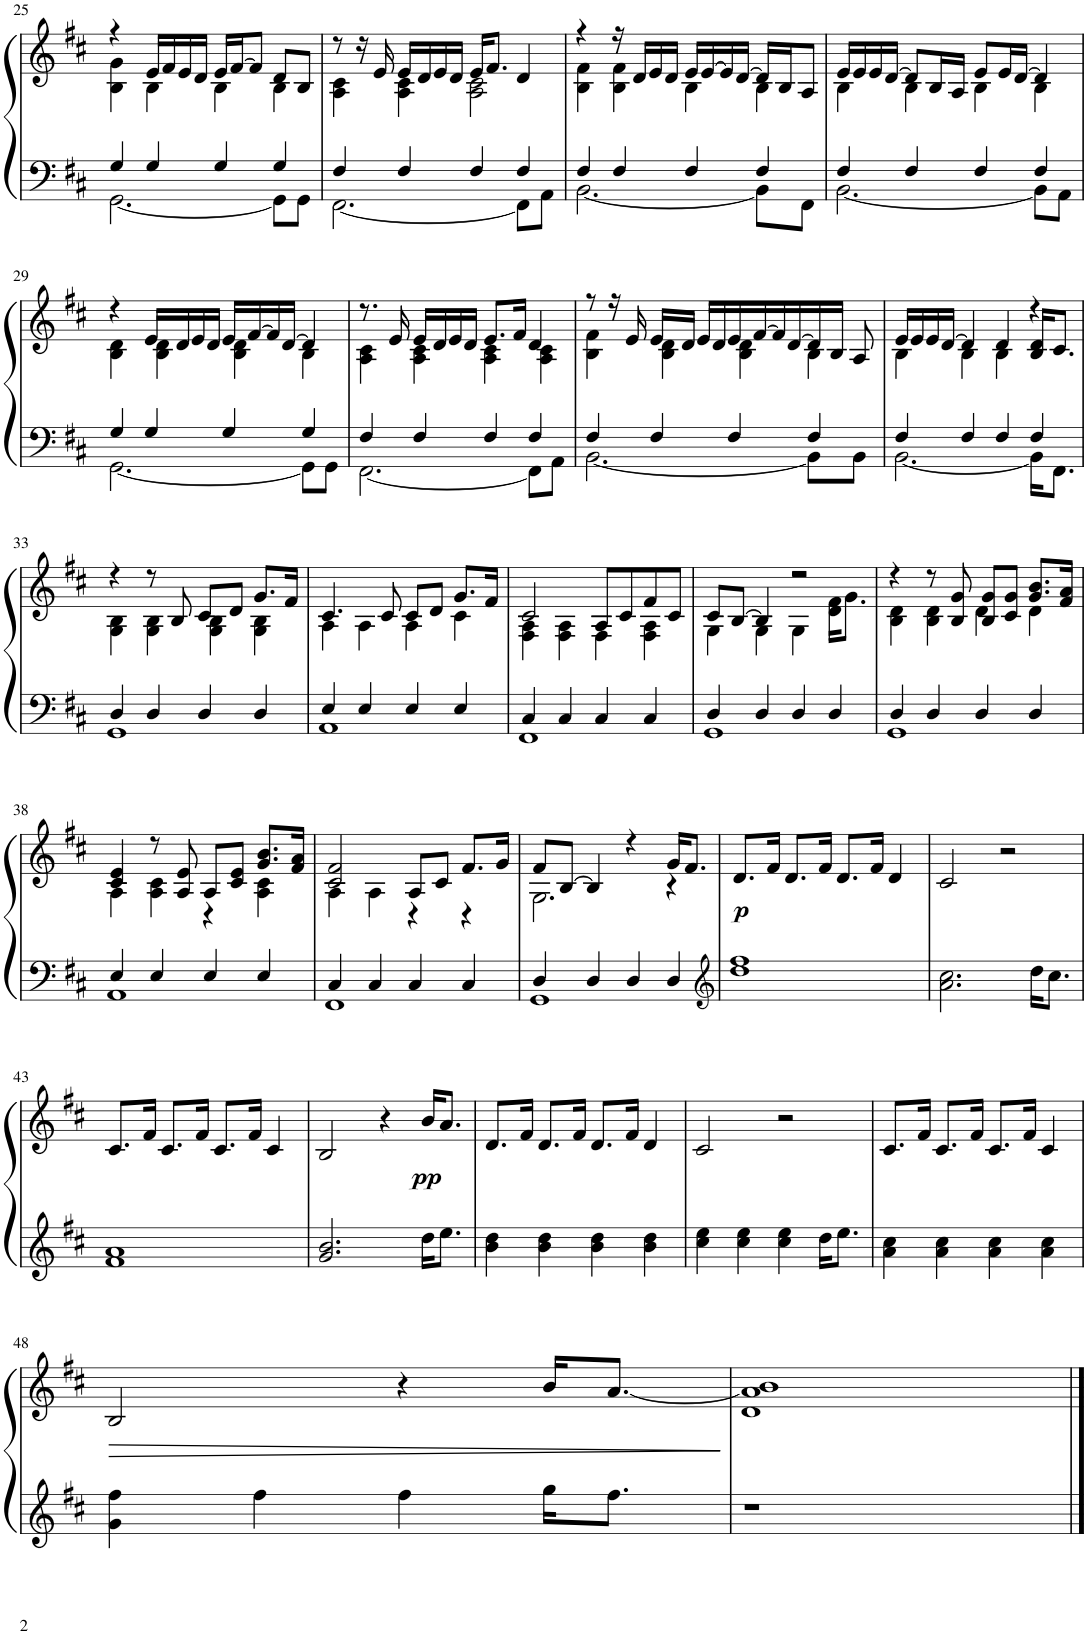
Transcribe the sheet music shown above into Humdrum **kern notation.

**kern	**kern	**dynam
*part1	*part1	*part1
*staff2	*staff1	*staff1/2
*I"Piano	*	*
*I'Pno.	*	*
!!LO:PB:g=z
*clefF4	*clefG2	*
*k[f#c#]	*k[f#c#]	*
*M4/4	*M4/4	*
=25	=25	=25
*^	*^	*
4G/	[<2.GG\	4r	4B\ 4g\	.
4G/	.	16e/LL	4B\	.
.	.	16f#/	.	.
.	.	16e/	.	.
.	.	16d/JJ	.	.
4G/	.	16e/LL	4B\	.
.	.	[16f#/J	.	.
.	.	8f#/J]	.	.
4G/	8GG\L]	8d/L	4B\	.
.	8GG\J	8B/J	.	.
=26	=26	=26	=26	=26
4F#/	[<2.FF#\	8r	4A\ 4c#\	.
.	.	16r	.	.
.	.	16e/	.	.
4F#/	.	16e/LL	4A\ 4c#\	.
.	.	16d/	.	.
.	.	16e/	.	.
.	.	16d/JJ	.	.
4F#/	.	16e/KL	2A\ 2c#\	.
.	.	8.f#/J	.	.
4F#/	8FF#\L]	4d/	.	.
.	8AA\J	.	.	.
=27	=27	=27	=27	=27
4F#/	[<2.BB\	4r	4B\ 4f#\	.
4F#/	.	16r	4B\ 4f#\	.
.	.	16d/LL	.	.
.	.	16e/	.	.
.	.	16d/JJ	.	.
4F#/	.	16e/LL	4B\	.
.	.	[16e/	.	.
.	.	16e/]	.	.
.	.	[16d/JJ	.	.
4F#/	8BB\L]	16d/LL]	4B\	.
.	.	16B/J	.	.
.	8FF#\J	8A/J	.	.
=28	=28	=28	=28	=28
4F#/	[<2.BB\	16e/LL	4B\	.
.	.	16e/	.	.
.	.	16e/	.	.
.	.	[16d/JJ	.	.
4F#/	.	8d/L]	4B\	.
.	.	16B/L	.	.
.	.	16A/JJ	.	.
4F#/	.	8e/L	4B\	.
.	.	16e/L	.	.
.	.	[16d/JJ	.	.
4F#/	8BB\L]	4d/]	4B\	.
.	8AA\J	.	.	.
!!LO:LB:g=z	!!
=29	=29	=29	=29	=29
4G/	[<2.GG\	4r	4B\ 4d\	.
4G/	.	16e/LL	4B\ 4d\	.
.	.	16d/	.	.
.	.	16e/	.	.
.	.	16d/JJ	.	.
4G/	.	16e/LL	4B\ 4d\	.
.	.	[16f#/	.	.
.	.	16f#/]	.	.
.	.	[>16d/JJ	.	.
4G/	8GG\L]	4d/]	4B\	.
.	8GG\J	.	.	.
=30	=30	=30	=30	=30
4F#/	[<2.FF#\	8.r	4A\ 4c#\	.
.	.	16e/	.	.
4F#/	.	16e/LL	4A\ 4c#\	.
.	.	16d/	.	.
.	.	16e/	.	.
.	.	16d/JJ	.	.
4F#/	.	8.e/L	4A\ 4c#\	.
.	.	16f#/Jk	.	.
4F#/	8FF#\L]	4d/	4A\ 4c#\	.
.	8AA\J	.	.	.
=31	=31	=31	=31	=31
4F#/	[<2.BB\	8r	4B\ 4f#\	.
.	.	16r	.	.
.	.	16e/	.	.
4F#/	.	16e/LL	4B\ 4d\	.
.	.	16d/JJ	.	.
.	.	16e/LL	.	.
.	.	16d/	.	.
4F#/	.	16e/	4B\ 4d\	.
.	.	[16f#/	.	.
.	.	16f#/]	.	.
.	.	[16d/	.	.
4F#/	8BB\L]	16d/]	4B\	.
.	.	16B/JJ	.	.
.	8BB\J	8A/	.	.
=32	=32	=32	=32	=32
4F#/	[<2.BB\	16e/LL	4B\	.
.	.	16e/	.	.
.	.	16e/	.	.
.	.	[16d/JJ	.	.
4F#/	.	4d/]	4B\	.
4F#/	.	4d/	4B\	.
4F#/	16BB\KL]	4r	16B/ 16d/KL	.
.	8.FF#\J	.	8.c#/J	.
!!LO:LB:g=z	!!
=33	=33	=33	=33	=33
4D/	1GG	4r	4G\ 4B\	.
4D/	.	8r	4G\ 4B\	.
.	.	8B/	.	.
4D/	.	8c#/L	4G\ 4B\	.
.	.	8d/J	.	.
4D/	.	8.g/L	4G\ 4B\	.
.	.	16f#/Jk	.	.
=34	=34	=34	=34	=34
4E/	1AA	4.c#/	4A\	.
4E/	.	.	4A\	.
.	.	8c#/	.	.
4E/	.	8c#/L	4A\	.
.	.	8d/J	.	.
4E/	.	8.g/L	4c#\	.
.	.	16f#/Jk	.	.
=35	=35	=35	=35	=35
4C#/	1FF#	2c#/	4F#\ 4A\	.
4C#/	.	.	4F#\ 4A\	.
4C#/	.	8A/L	4F#\	.
.	.	8c#/	.	.
4C#/	.	8f#/	4F#\ 4A\	.
.	.	8c#/J	.	.
=36	=36	=36	=36	=36
4D/	1GG	8c#/L	4G\	.
.	.	[8B/J	.	.
4D/	.	4B/]	4G\	.
4D/	.	2r	4G\	.
4D/	.	.	16d\ 16f#\KL	.
.	.	.	8.g\J	.
=37	=37	=37	=37	=37
4D/	1GG	4r	4B\ 4d\	.
4D/	.	8r	4B\ 4d\	.
.	.	8B/ 8g/	.	.
4D/	.	8B/ 8g/L	4d\	.
.	.	8c#/ 8g/J	.	.
4D/	.	8.g/ 8.b/L	4d\	.
.	.	16f#/ 16a/Jk	.	.
!!LO:LB:g=z	!!
=38	=38	=38	=38	=38
4E/	1AA	4c#/ 4e/	4A\	.
4E/	.	8r	4A\ 4c#\	.
.	.	8A/ 8e/	.	.
4E/	.	8A/L	4r	.
.	.	8c#/ 8e/J	.	.
4E/	.	8.g/ 8.b/L	4A\ 4c#\	.
.	.	16f#/ 16a/Jk	.	.
=39	=39	=39	=39	=39
4C#/	1FF#	2c#/ 2f#/	4A\	.
4C#/	.	.	4A\	.
4C#/	.	8A/L	4r	.
.	.	8c#/J	.	.
4C#/	.	8.f#/L	4r	.
.	.	16g/Jk	.	.
=40	=40	=40	=40	=40
4D/	1GG	8f#/L	2.G\	.
.	.	[8B/J	.	.
4D/	.	4B/]	.	.
4D/	.	4r	.	.
4D/	.	16g/KL	4r	.
.	.	8.f#/J	.	.
*v	*v	*	*	*
*	*v	*v	*
=41	=41	=41
*clefG2	*	*
!	!	!LO:DY:b
1dd 1ff#	8.d/L	p
.	16f#/Jk	.
.	8.d/L	.
.	16f#/Jk	.
.	8.d/L	.
.	16f#/Jk	.
.	4d/	.
=42	=42	=42
2.a\ 2.cc#\	2c#/	.
.	2r	.
16dd\KL	.	.
8.cc#\J	.	.
!!LO:LB:g=z
=43	=43	=43
1f# 1a	8.c#/L	.
.	16f#/Jk	.
.	8.c#/L	.
.	16f#/Jk	.
.	8.c#/L	.
.	16f#/Jk	.
.	4c#/	.
=44	=44	=44
2.g/ 2.b/	2B/	.
.	4r	.
!	!	!LO:DY:b
16dd\KL	16b/KL	pp
8.ee\J	8.a/J	.
=45	=45	=45
4b\ 4dd\	8.d/L	.
.	16f#/Jk	.
4b\ 4dd\	8.d/L	.
.	16f#/Jk	.
4b\ 4dd\	8.d/L	.
.	16f#/Jk	.
4b\ 4dd\	4d/	.
=46	=46	=46
4cc#\ 4ee\	2c#/	.
4cc#\ 4ee\	.	.
4cc#\ 4ee\	2r	.
16dd\KL	.	.
8.ee\J	.	.
=47	=47	=47
4a\ 4cc#\	8.c#/L	.
.	16f#/Jk	.
4a\ 4cc#\	8.c#/L	.
.	16f#/Jk	.
4a\ 4cc#\	8.c#/L	.
.	16f#/Jk	.
4a\ 4cc#\	4c#/	.
!!LO:LB:g=z
=48	=48	=48
!	!	!LO:HP:b
4g\ 4ff#\	2B/	>
4ff#\	.	.
4ff#\	4r	.
16gg\KL	16b/KL	.
8.ff#\J	[8.a/J	.
.	.	]
=49	=49	=49
1r	1d 1a] 1b	.
==	==	==
*-	*-	*-
